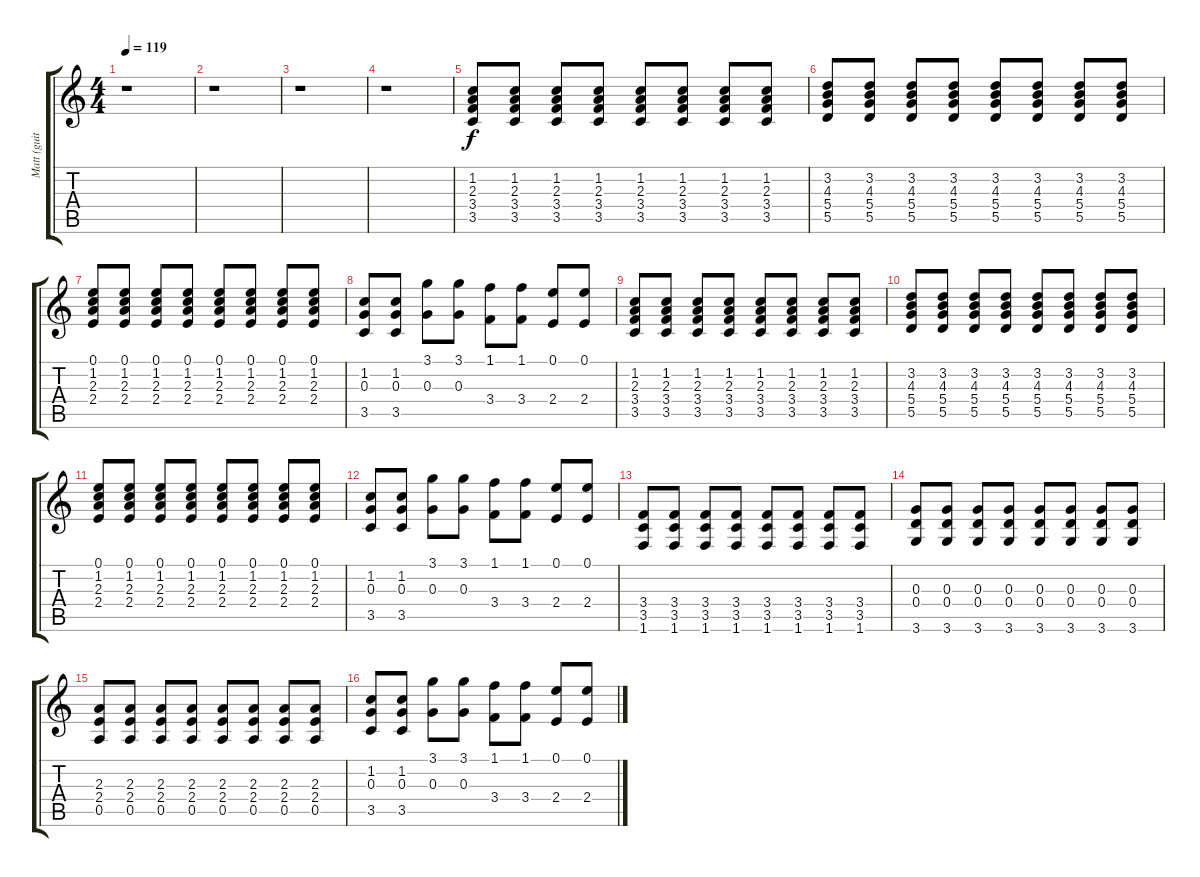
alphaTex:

\track ("Matt (guitar)" "Matt (guit") {instrument overdrivenguitar}
\staff {score tabs}
\tuning (E4 B3 G3 D3 A2 E2) {hide}
\ts (4 4)
\tempo 119
\clef g2
\ks c
r.1{dy f} |
r.1 |
r.1 |
r.1 |
(1.2 2.3 3.4 3.5).8{volume 6} (1.2 2.3 3.4 3.5).8 (1.2 2.3 3.4 3.5).8 (1.2 2.3 3.4 3.5).8 (1.2 2.3 3.4 3.5).8 (1.2 2.3 3.4 3.5).8 (1.2 2.3 3.4 3.5).8 (1.2 2.3 3.4 3.5).8 |
(3.2 4.3 5.4 5.5).8{volume 6} (3.2 4.3 5.4 5.5).8{volume 6} (3.2 4.3 5.4 5.5).8{volume 6} (3.2 4.3 5.4 5.5).8{volume 6} (3.2 4.3 5.4 5.5).8{volume 7} (3.2 4.3 5.4 5.5).8{volume 7} (3.2 4.3 5.4 5.5).8{volume 7} (3.2 4.3 5.4 5.5).8{volume 7} |
(0.1 1.2 2.3 2.4).8{volume 7} (0.1 1.2 2.3 2.4).8{volume 8} (0.1 1.2 2.3 2.4).8{volume 8} (0.1 1.2 2.3 2.4).8{volume 8} (0.1 1.2 2.3 2.4).8{volume 8} (0.1 1.2 2.3 2.4).8{volume 8} (0.1 1.2 2.3 2.4).8{volume 8} (0.1 1.2 2.3 2.4).8{volume 8} |
(1.2 0.3 3.5).8{volume 8} (1.2 0.3 3.5).8{volume 9} (3.1 0.3).8{volume 9} (3.1 0.3).8{volume 9} (1.1 3.4).8{volume 9} (1.1 3.4).8{volume 9} (0.1 2.4).8{volume 10} (0.1 2.4).8{volume 10} |
(1.2 2.3 3.4 3.5).8{volume 10} (1.2 2.3 3.4 3.5).8{volume 10} (1.2 2.3 3.4 3.5).8{volume 10} (1.2 2.3 3.4 3.5).8{volume 10} (1.2 2.3 3.4 3.5).8{volume 10} (1.2 2.3 3.4 3.5).8{volume 10} (1.2 2.3 3.4 3.5).8{volume 11} (1.2 2.3 3.4 3.5).8{volume 11} |
(3.2 4.3 5.4 5.5).8{volume 11} (3.2 4.3 5.4 5.5).8 (3.2 4.3 5.4 5.5).8 (3.2 4.3 5.4 5.5).8 (3.2 4.3 5.4 5.5).8 (3.2 4.3 5.4 5.5).8 (3.2 4.3 5.4 5.5).8 (3.2 4.3 5.4 5.5).8 |
(0.1 1.2 2.3 2.4).8 (0.1 1.2 2.3 2.4).8 (0.1 1.2 2.3 2.4).8 (0.1 1.2 2.3 2.4).8 (0.1 1.2 2.3 2.4).8 (0.1 1.2 2.3 2.4).8 (0.1 1.2 2.3 2.4).8 (0.1 1.2 2.3 2.4).8 |
(1.2 0.3 3.5).8 (1.2 0.3 3.5).8 (3.1 0.3).8 (3.1 0.3).8 (1.1 3.4).8 (1.1 3.4).8 (0.1 2.4).8 (0.1 2.4).8 |
(3.4 3.5 1.6).8 (3.4 3.5 1.6).8 (3.4 3.5 1.6).8 (3.4 3.5 1.6).8 (3.4 3.5 1.6).8 (3.4 3.5 1.6).8 (3.4 3.5 1.6).8 (3.4 3.5 1.6).8 |
(0.3 0.4 3.6).8 (0.3 0.4 3.6).8 (0.3 0.4 3.6).8 (0.3 0.4 3.6).8 (0.3 0.4 3.6).8 (0.3 0.4 3.6).8 (0.3 0.4 3.6).8 (0.3 0.4 3.6).8 |
(2.3 2.4 0.5).8 (2.3 2.4 0.5).8 (2.3 2.4 0.5).8 (2.3 2.4 0.5).8 (2.3 2.4 0.5).8 (2.3 2.4 0.5).8 (2.3 2.4 0.5).8 (2.3 2.4 0.5).8 |
(1.2 0.3 3.5).8 (1.2 0.3 3.5).8 (3.1 0.3).8 (3.1 0.3).8 (1.1 3.4).8 (1.1 3.4).8 (0.1 2.4).8 (0.1 2.4).8
